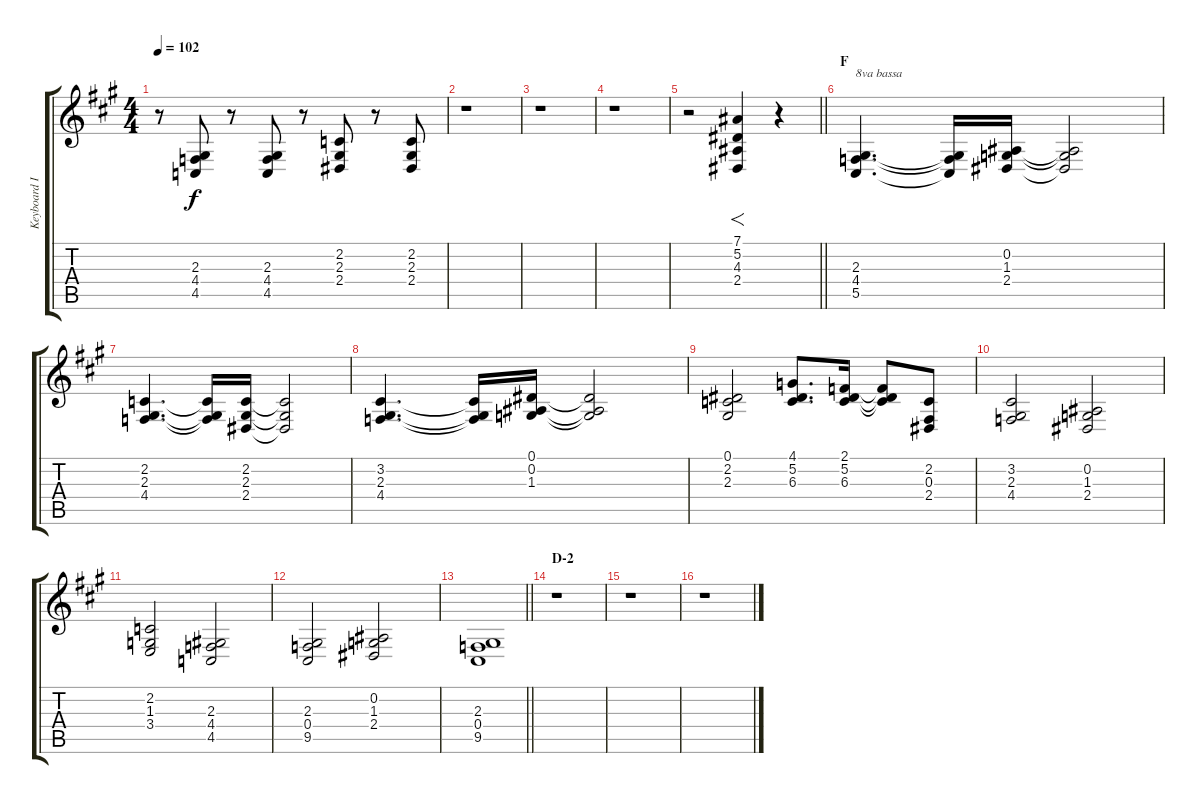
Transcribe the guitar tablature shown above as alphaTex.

\track ("Keyboard II" "Keyboard I") {instrument pizzicatostrings}
\staff {score tabs}
\tuning (Eb4 Bb3 Gb3 Db3 Ab2 Eb2) {hide}
\ts (4 4)
\tempo 102
\clef g2
\ks a
r.8{dy f} (2.3 4.4 4.5).8 r.8 (2.3 4.4 4.5).8 r.8 (2.2 2.3 2.4).8 r.8 (2.2 2.3 2.4).8 |
r.1 |
r.1 |
r.1 |
\barLineRight lightlight
r.2 (7.1 5.2 4.3 2.4).4{f} r.4 |
\section ("" "F")
(2.3 4.4 5.5).4{d txt "8va bassa"} (2.3{t} 4.4{t} 5.5{t}).16 (0.2 1.3 2.4).16 (0.2{t} 1.3{t} 2.4{t}).2 |
(2.2 2.3 4.4).4{d} (2.2{t} 2.3{t} 4.4{t}).16 (2.2 2.3 2.4).16 (2.2{t} 2.3{t} 2.4{t}).2 |
(3.2 2.3 4.4).4{d} (3.2{t} 2.3{t} 4.4{t}).16 (0.1 0.2 1.3).16 (0.1{t} 0.2{t} 1.3{t}).2 |
(0.1 2.2 2.3).2 (4.1 5.2 6.3).8{d} (2.1 5.2 6.3).16 (2.1{t} 5.2{t} 6.3{t}).8 (2.2 0.3 2.4).8 |
(3.2 2.3 4.4).2 (0.2 1.3 2.4).2 |
(2.2 1.3 3.4).2 (2.3 4.4 4.5).2 |
(2.3 0.4 9.5).2 (0.2 1.3 2.4).2 |
\barLineRight lightlight
(2.3 0.4 9.5).1 |
\section ("" "D-2")
r.1 |
r.1 |
r.1
